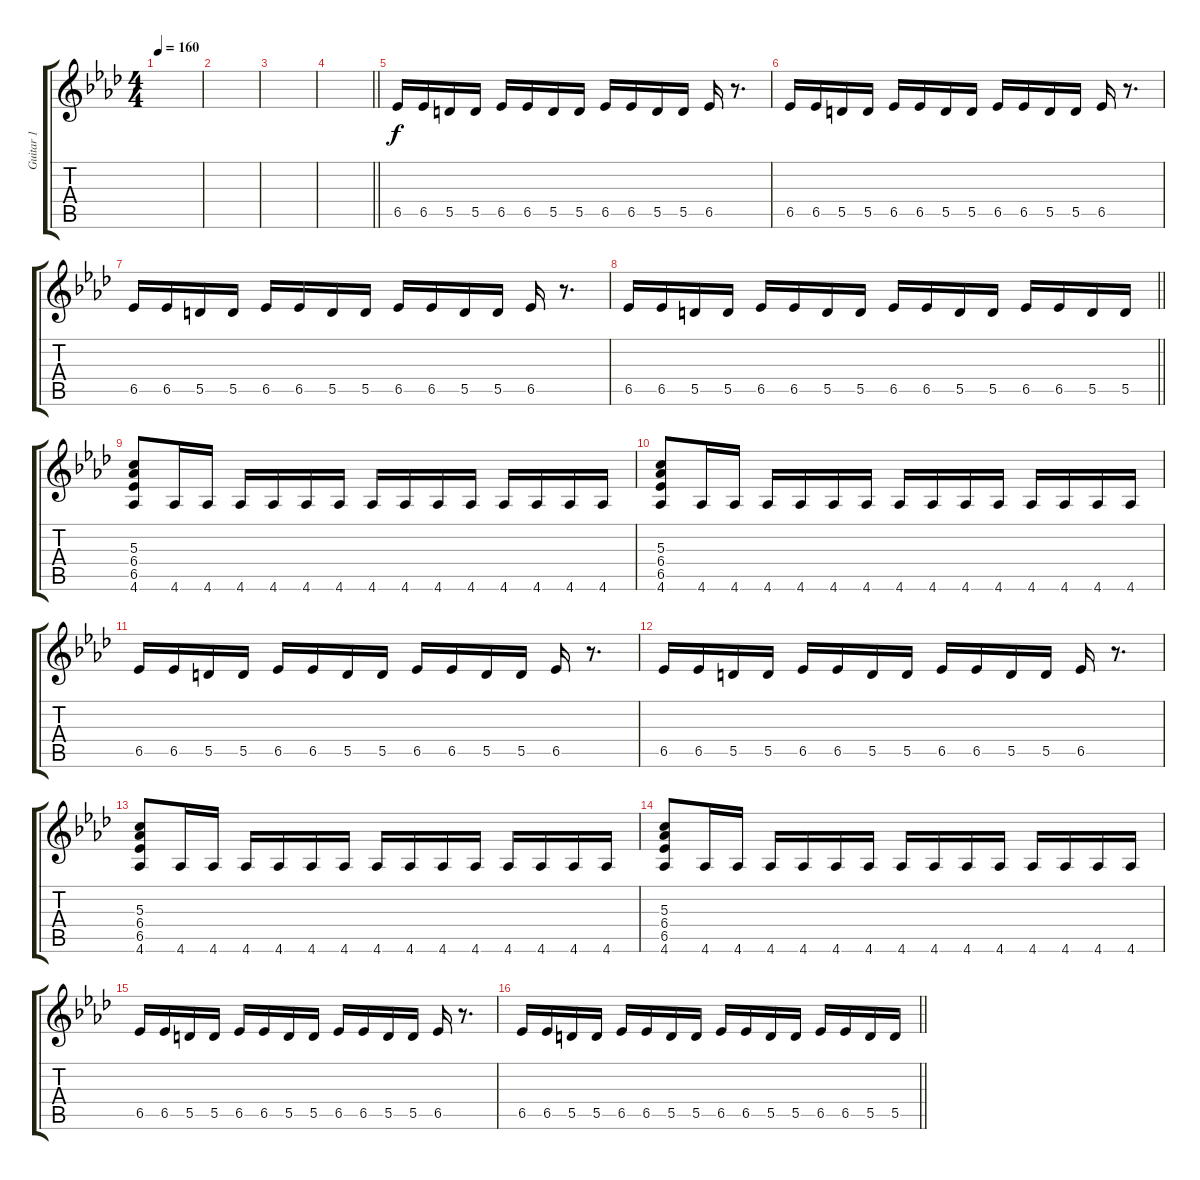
\track ("Guitar 1" "Guitar 1") {instrument distortionguitar}
\staff {score tabs}
\tuning (E4 B3 G3 D3 A2 E2) {hide}
\ts (4 4)
\tempo 160
\clef g2
\ks ab
|
|
|
\barLineRight lightlight
|
6.5.16 6.5.16 5.5.16 5.5.16 6.5.16 6.5.16 5.5.16 5.5.16 6.5.16 6.5.16 5.5.16 5.5.16 6.5.16 r.8{d} |
6.5.16 6.5.16 5.5.16 5.5.16 6.5.16 6.5.16 5.5.16 5.5.16 6.5.16 6.5.16 5.5.16 5.5.16 6.5.16 r.8{d} |
6.5.16 6.5.16 5.5.16 5.5.16 6.5.16 6.5.16 5.5.16 5.5.16 6.5.16 6.5.16 5.5.16 5.5.16 6.5.16 r.8{d} |
\barLineRight lightlight
6.5.16 6.5.16 5.5.16 5.5.16 6.5.16 6.5.16 5.5.16 5.5.16 6.5.16 6.5.16 5.5.16 5.5.16 6.5.16 6.5.16 5.5.16 5.5.16 |
(5.3 6.4 6.5 4.6).8 4.6.16 4.6.16 4.6.16 4.6.16 4.6.16 4.6.16 4.6.16 4.6.16 4.6.16 4.6.16 4.6.16 4.6.16 4.6.16 4.6.16 |
(5.3 6.4 6.5 4.6).8 4.6.16 4.6.16 4.6.16 4.6.16 4.6.16 4.6.16 4.6.16 4.6.16 4.6.16 4.6.16 4.6.16 4.6.16 4.6.16 4.6.16 |
6.5.16 6.5.16 5.5.16 5.5.16 6.5.16 6.5.16 5.5.16 5.5.16 6.5.16 6.5.16 5.5.16 5.5.16 6.5.16 r.8{d} |
6.5.16 6.5.16 5.5.16 5.5.16 6.5.16 6.5.16 5.5.16 5.5.16 6.5.16 6.5.16 5.5.16 5.5.16 6.5.16 r.8{d} |
(5.3 6.4 6.5 4.6).8 4.6.16 4.6.16 4.6.16 4.6.16 4.6.16 4.6.16 4.6.16 4.6.16 4.6.16 4.6.16 4.6.16 4.6.16 4.6.16 4.6.16 |
(5.3 6.4 6.5 4.6).8 4.6.16 4.6.16 4.6.16 4.6.16 4.6.16 4.6.16 4.6.16 4.6.16 4.6.16 4.6.16 4.6.16 4.6.16 4.6.16 4.6.16 |
6.5.16 6.5.16 5.5.16 5.5.16 6.5.16 6.5.16 5.5.16 5.5.16 6.5.16 6.5.16 5.5.16 5.5.16 6.5.16 r.8{d} |
\barLineRight lightlight
6.5.16 6.5.16 5.5.16 5.5.16 6.5.16 6.5.16 5.5.16 5.5.16 6.5.16 6.5.16 5.5.16 5.5.16 6.5.16 6.5.16 5.5.16 5.5.16
